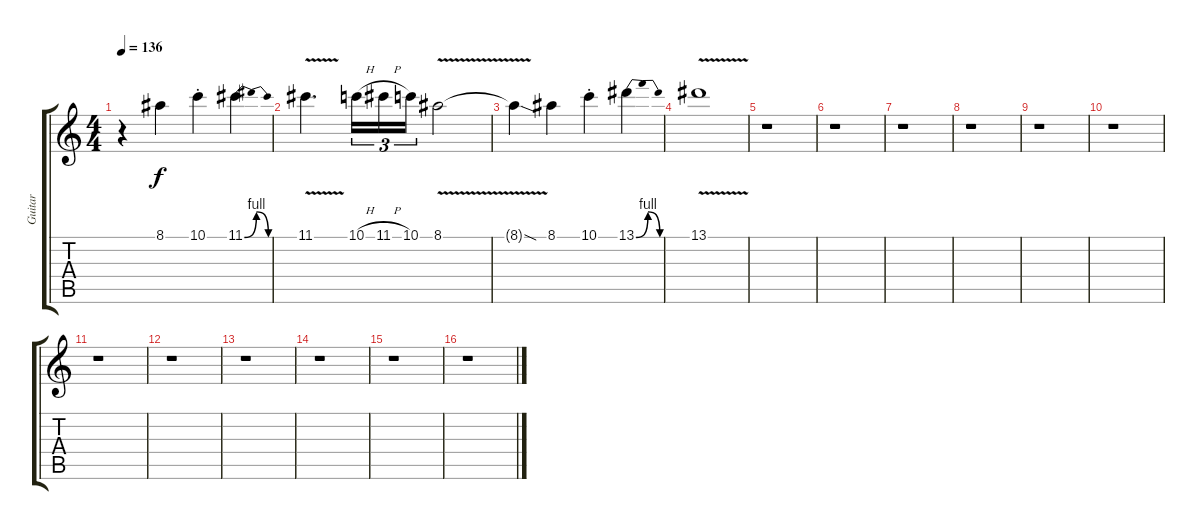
\track ("Guitar" "Guitar") {instrument electricguitarclean}
\staff {score tabs}
\tuning (D4 A3 F3 C3 G2 C2) {hide}
\ts (4 4)
\tempo 136
\clef g2
\ks c
r.4{dy f balance 8} 8.1.4 10.1{st}.4 11.1{be (bendrelease 0 0 20 4 20 4 60 0)}.4 |
11.1{v}.4{d} 10.1{h}.16{tu (3 2)} 11.1{h}.16{tu (3 2)} 10.1.16{tu (3 2)} 8.1{v}.2 |
8.1{sod t}.4{volume 7} 8.1.4 10.1{st}.4 13.1{be (bendrelease 0 0 20 4 20 4 60 0)}.4 |
13.1{v}.1 |
r.1 |
r.1 |
r.1{volume 4} |
r.1 |
r.1 |
r.1 |
r.1{volume 2} |
r.1 |
r.1 |
r.1 |
r.1{volume 1} |
r.1
